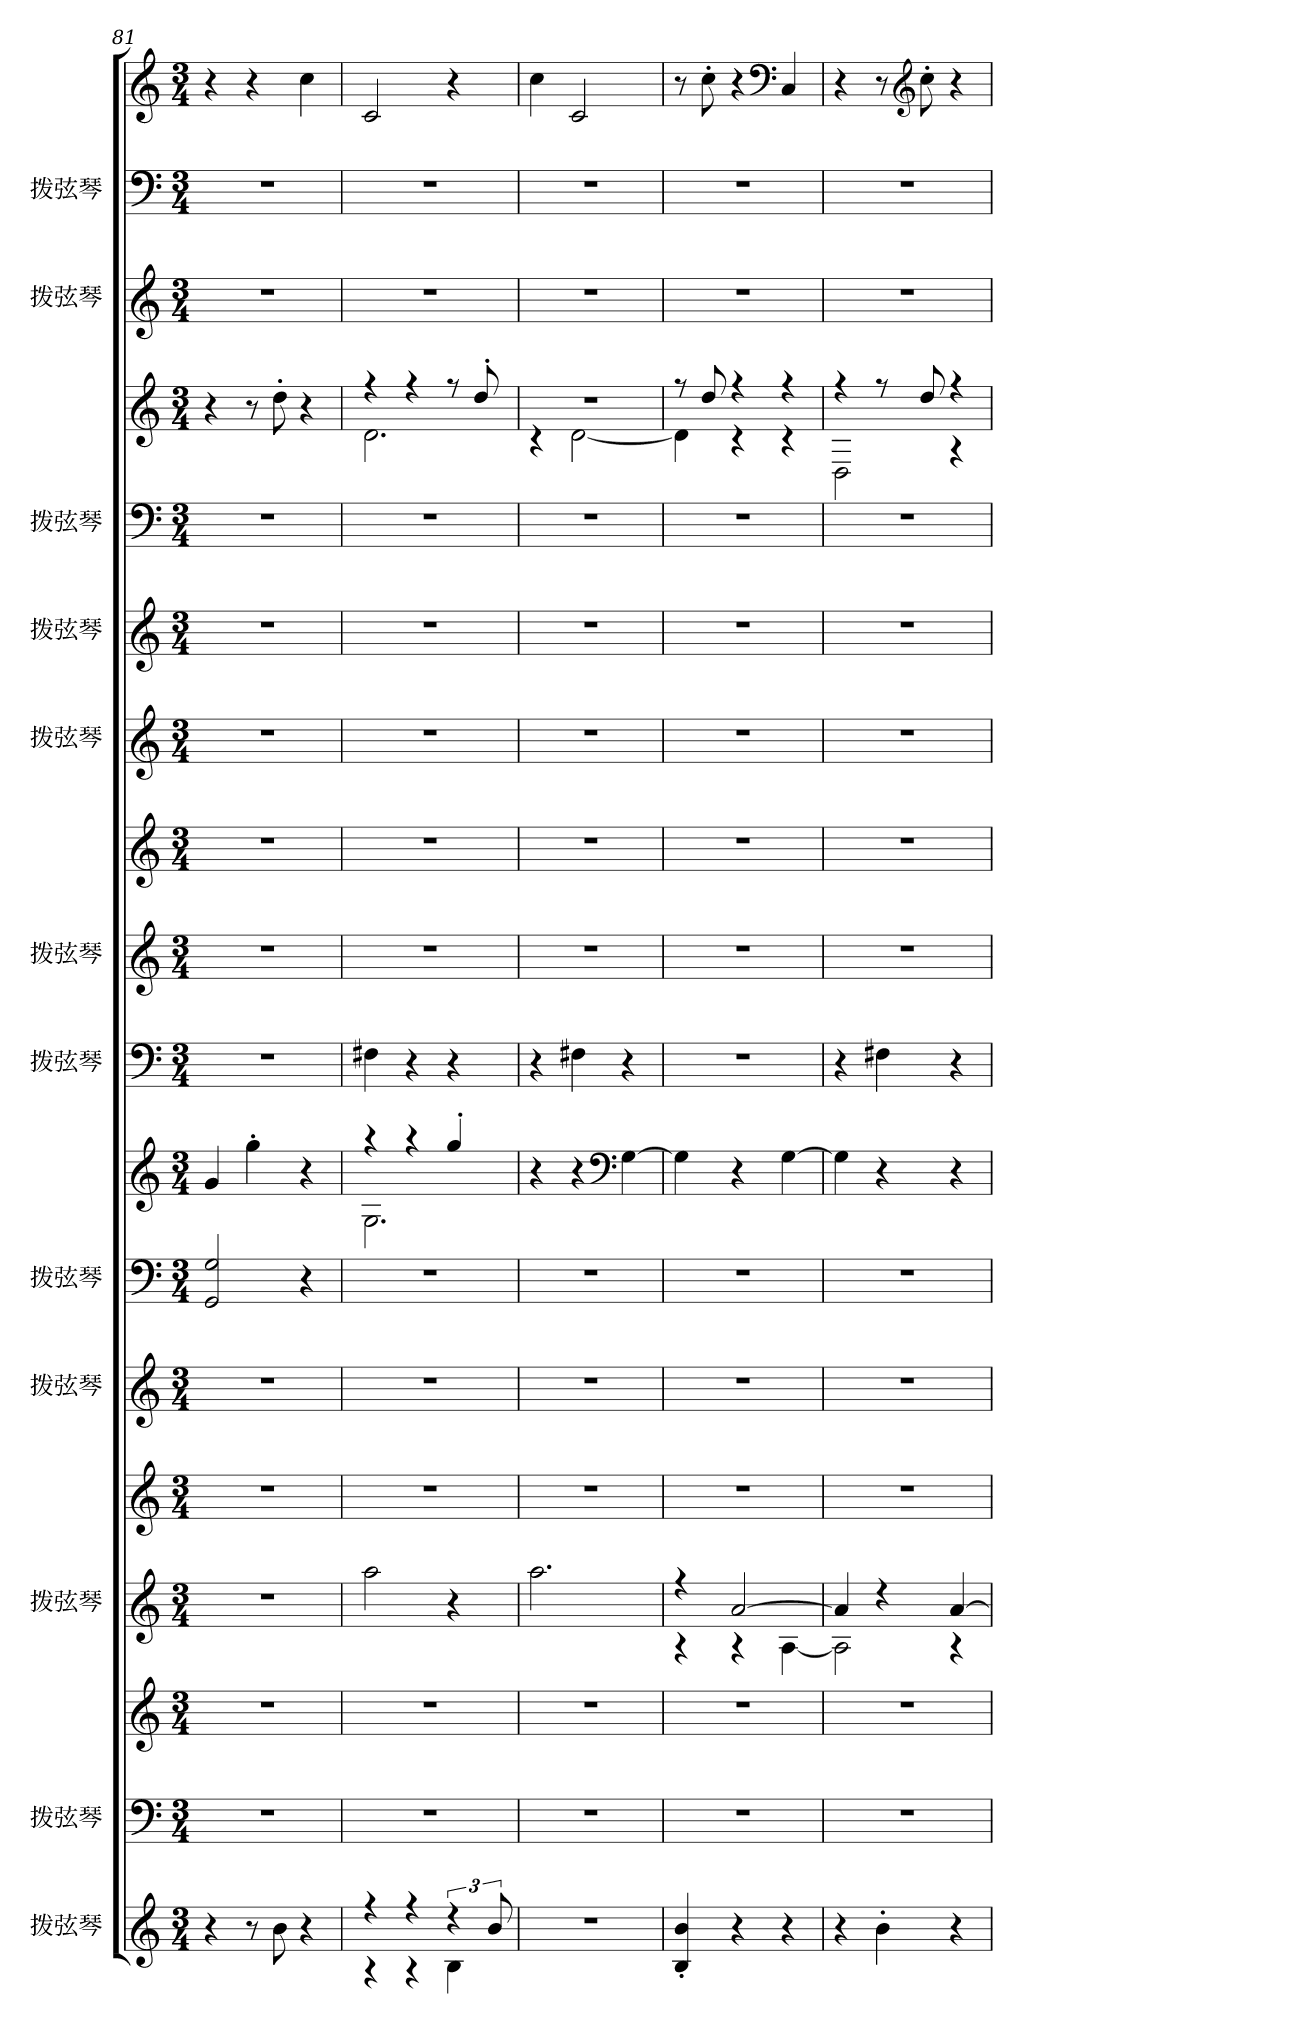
**kern	**kern	**kern	**kern	**kern	**kern	**kern	**kern	**kern	**kern	**kern	**kern	**kern	**kern	**kern	**kern	**kern	**kern
*part12	*part11	*part11	*part10	*part10	*part9	*part8	*part8	*part7	*part6	*part6	*part5	*part4	*part3	*part3	*part2	*part1	*part1
*staff18	*staff17	*staff16	*staff15	*staff14	*staff13	*staff12	*staff11	*staff10	*staff9	*staff8	*staff7	*staff6	*staff5	*staff4	*staff3	*staff2	*staff1
*I"拨弦琴	*I"拨弦琴	*	*I"拨弦琴	*	*I"拨弦琴	*I"拨弦琴	*	*I"拨弦琴	*I"拨弦琴	*	*I"拨弦琴	*I"拨弦琴	*I"拨弦琴	*	*I"拨弦琴	*I"拨弦琴	*
*clefG2	*clefF4	*clefG2	*clefG2	*clefG2	*clefG2	*clefF4	*clefG2	*clefF4	*clefG2	*clefG2	*clefG2	*clefG2	*clefF4	*clefG2	*clefG2	*clefF4	*clefG2
*k[]	*k[]	*k[]	*k[]	*k[]	*k[]	*k[]	*k[]	*k[]	*k[]	*k[]	*k[]	*k[]	*k[]	*k[]	*k[]	*k[]	*k[]
*M3/4	*M3/4	*M3/4	*M3/4	*M3/4	*M3/4	*M3/4	*M3/4	*M3/4	*M3/4	*M3/4	*M3/4	*M3/4	*M3/4	*M3/4	*M3/4	*M3/4	*M3/4
=81	=81	=81	=81	=81	=81	=81	=81	=81	=81	=81	=81	=81	=81	=81	=81	=81	=81
4r	2.r	2.r	2.r	2.r	2.r	2GG/ 2G/	4g/	2.r	2.r	2.r	2.r	2.r	2.r	4r	2.r	2.r	4r
8r	.	.	.	.	.	.	4gg'\	.	.	.	.	.	.	8r	.	.	4r
8b\	.	.	.	.	.	.	.	.	.	.	.	.	.	8dd'\	.	.	.
4r	.	.	.	.	.	4r	4r	.	.	.	.	.	.	4r	.	.	4cc\
=82	=82	=82	=82	=82	=82	=82	=82	=82	=82	=82	=82	=82	=82	=82	=82	=82	=82
*^	*	*	*	*	*	*	*^	*	*	*	*	*	*	*^	*	*	*
4r	4r	2.r	2.r	2aa\	2.r	2.r	2.r	4r	2.G\	4F#X\	2.r	2.r	2.r	2.r	2.r	4r	2.d\	2.r	2.r	2c/
4r	4r	.	.	.	.	.	.	4r	.	4r	.	.	.	.	.	4r	.	.	.	.
6r	4B\	.	.	4r	.	.	.	4gg'/	.	4r	.	.	.	.	.	8r	.	.	.	4r
.	.	.	.	.	.	.	.	.	.	.	.	.	.	.	.	8dd'/	.	.	.	.
12b/	.	.	.	.	.	.	.	.	.	.	.	.	.	.	.	.	.	.	.	.
*v	*v	*	*	*	*	*	*	*v	*v	*	*	*	*	*	*	*	*	*	*	*
=83	=83	=83	=83	=83	=83	=83	=83	=83	=83	=83	=83	=83	=83	=83	=83	=83	=83	=83
2.r	2.r	2.r	2.aa\	2.r	2.r	2.r	4r	4r	2.r	2.r	2.r	2.r	2.r	2.r	4r	2.r	2.r	4cc\
.	.	.	.	.	.	.	4r	4F#X\	.	.	.	.	.	.	[2d\	.	.	2c/
*	*	*	*	*	*	*	*clefF4	*	*	*	*	*	*	*	*	*	*	*
.	.	.	.	.	.	.	[4G\	4r	.	.	.	.	.	.	.	.	.	.
=84	=84	=84	=84	=84	=84	=84	=84	=84	=84	=84	=84	=84	=84	=84	=84	=84	=84	=84
*	*	*	*^	*	*	*	*	*	*	*	*	*	*	*	*	*	*	*
4B/' 4b/'	2.r	2.r	4r	4r	2.r	2.r	2.r	4G\]	2.r	2.r	2.r	2.r	2.r	2.r	8r	4d\]	2.r	2.r	8r
.	.	.	.	.	.	.	.	.	.	.	.	.	.	.	8dd/	.	.	.	8cc'\
4r	.	.	[2a/	4r	.	.	.	4r	.	.	.	.	.	.	4r	4r	.	.	4r
*	*	*	*	*	*	*	*	*	*	*	*	*	*	*	*	*	*	*	*clefF4
4r	.	.	.	[4A\	.	.	.	[4G\	.	.	.	.	.	.	4r	4r	.	.	4C/
!!LO:PB:g=z
=85	=85	=85	=85	=85	=85	=85	=85	=85	=85	=85	=85	=85	=85	=85	=85	=85	=85	=85	=85
4r	2.r	2.r	4a/]	2A\]	2.r	2.r	2.r	4G\]	4r	2.r	2.r	2.r	2.r	2.r	4r	2D\	2.r	2.r	4r
4b'\	.	.	4r	.	.	.	.	4r	4F#X\	.	.	.	.	.	8r	.	.	.	8r
*	*	*	*	*	*	*	*	*	*	*	*	*	*	*	*	*	*	*	*clefG2
.	.	.	.	.	.	.	.	.	.	.	.	.	.	.	8dd/	.	.	.	8cc'\
4r	.	.	[4a/	4r	.	.	.	4r	4r	.	.	.	.	.	4r	4r	.	.	4r
*	*	*	*v	*v	*	*	*	*	*	*	*	*	*	*	*v	*v	*	*	*
=	=	=	=	=	=	=	=	=	=	=	=	=	=	=	=	=	=
*-	*-	*-	*-	*-	*-	*-	*-	*-	*-	*-	*-	*-	*-	*-	*-	*-	*-
